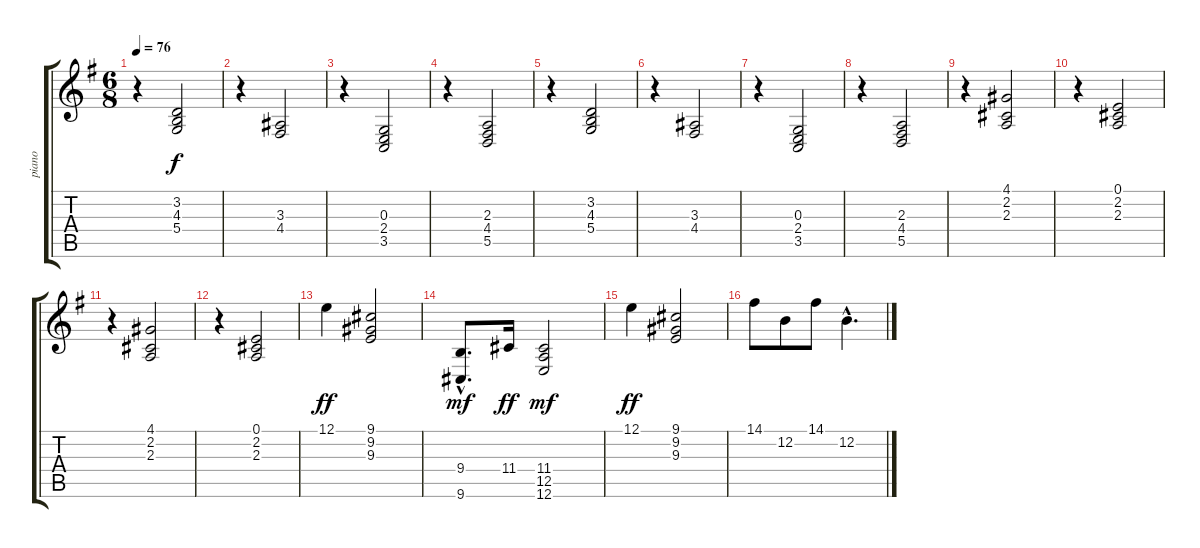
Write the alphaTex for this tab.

\track ("piano" "piano") {instrument acousticgrandpiano}
\staff {score tabs}
\tuning (E4 B3 G3 D3 A2 E2) {hide}
\ts (6 8)
\tempo 76
\clef g2
\ks g
r.4{dy f} (3.2 4.3 5.4).2 |
r.4 (3.3 4.4).2 |
r.4 (0.3 2.4 3.5).2 |
r.4 (2.3 4.4 5.5).2 |
r.4 (3.2 4.3 5.4).2 |
r.4 (3.3 4.4).2 |
r.4 (0.3 2.4 3.5).2 |
r.4 (2.3 4.4 5.5).2 |
r.4 (4.1 2.2 2.3).2 |
r.4 (0.1 2.2 2.3).2 |
r.4 (4.1 2.2 2.3).2 |
r.4 (0.1 2.2 2.3).2 |
12.1.4{dy ff} (9.1 9.2 9.3).2 |
(9.4{hac} 9.6{hac}).8{d dy mf} 11.4.16{dy ff} (11.4 12.5 12.6).2{dy mf} |
12.1.4{dy ff} (9.1 9.2 9.3).2 |
14.1.8 12.2.8 14.1.8 12.2{hac}.4{d}
